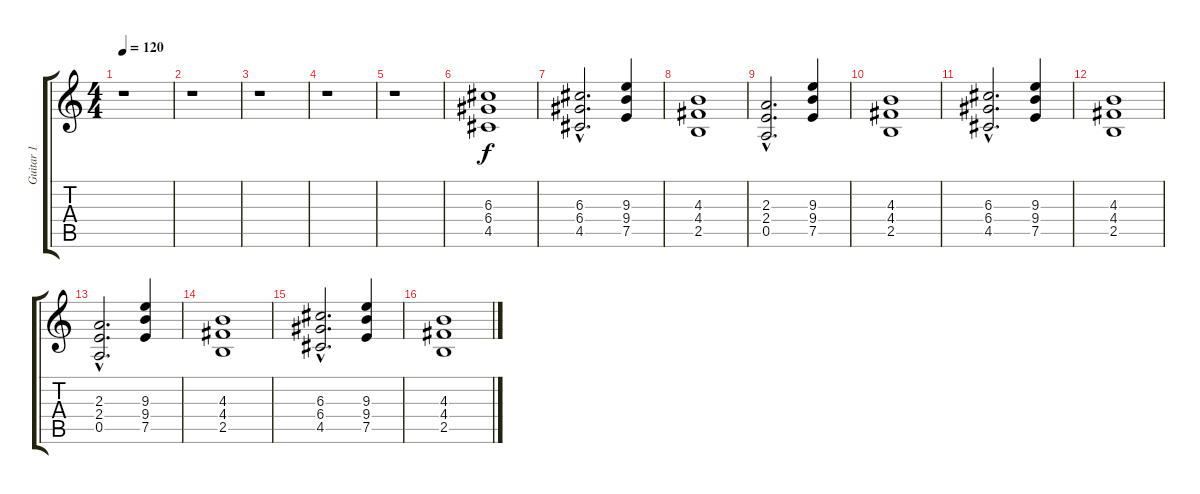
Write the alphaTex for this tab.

\track ("Guitar 1" "Guitar 1") {instrument distortionguitar}
\staff {score tabs}
\tuning (E4 B3 G3 D3 A2 E2) {hide}
\ts (4 4)
\tempo 120
\clef g2
\ks c
r.1{dy f} |
r.1 |
r.1 |
r.1 |
r.1 |
(6.3 6.4 4.5).1 |
(6.3{hac} 6.4{hac} 4.5{hac}).2{d} (9.3 9.4 7.5).4 |
(4.3 4.4 2.5).1 |
(2.3{hac} 2.4{hac} 0.5{hac}).2{d} (9.3 9.4 7.5).4 |
(4.3 4.4 2.5).1 |
(6.3{hac} 6.4{hac} 4.5{hac}).2{d} (9.3 9.4 7.5).4 |
(4.3 4.4 2.5).1 |
(2.3{hac} 2.4{hac} 0.5{hac}).2{d} (9.3 9.4 7.5).4 |
(4.3 4.4 2.5).1 |
(6.3{hac} 6.4{hac} 4.5{hac}).2{d} (9.3 9.4 7.5).4 |
(4.3 4.4 2.5).1
